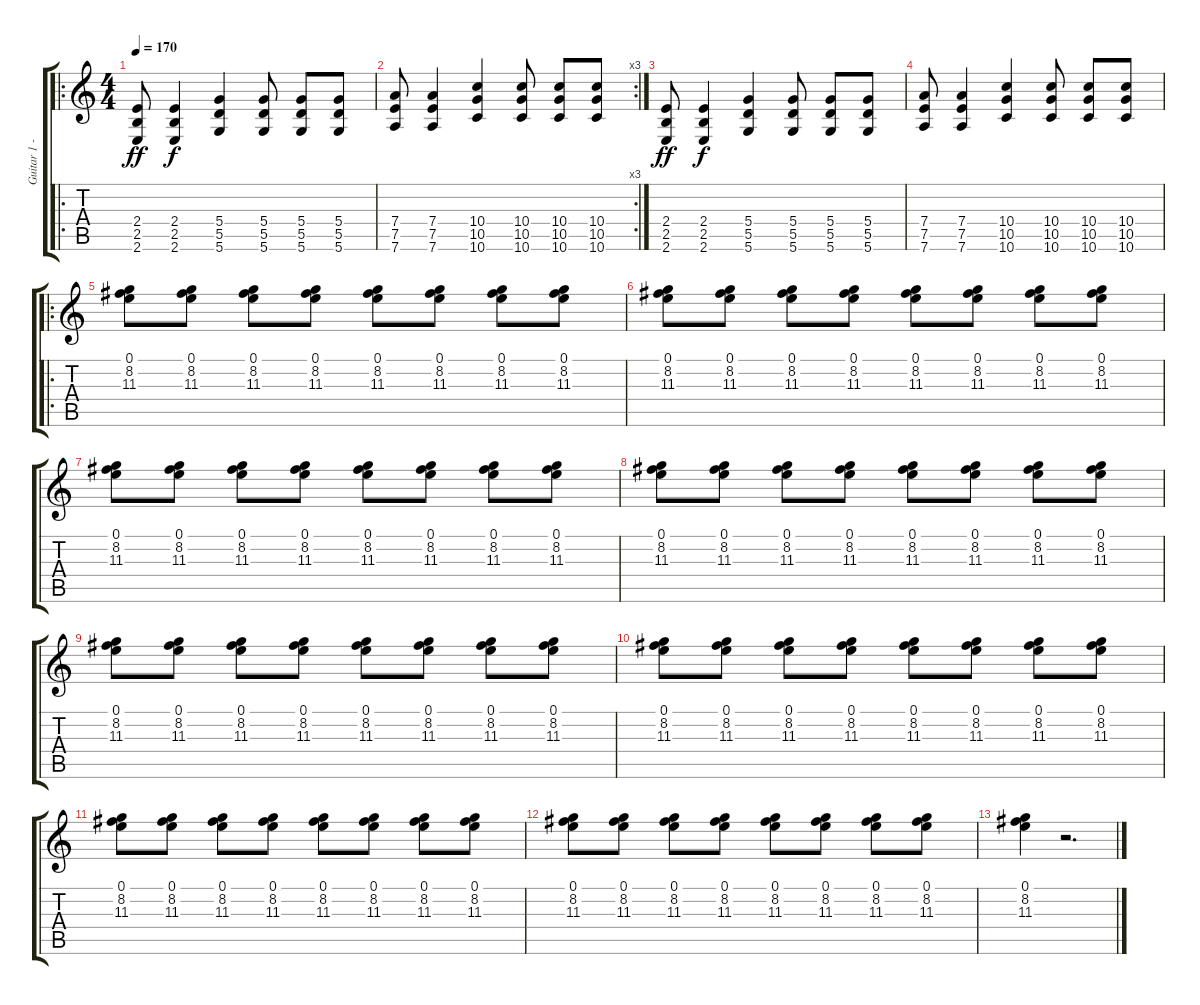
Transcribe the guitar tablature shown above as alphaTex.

\track ("Guitar 1 - Quinn Allman" "Guitar 1 -") {instrument overdrivenguitar}
\staff {score tabs}
\tuning (E4 B3 G3 D3 A2 D2) {hide}
\ro
\ts (4 4)
\tempo 170
\clef g2
\ks c
(2.4 2.5 2.6).8{dy ff volume 16} (2.4 2.5 2.6).4{dy f} (5.4 5.5 5.6).4 (5.4 5.5 5.6).8 (5.4 5.5 5.6).8 (5.4 5.5 5.6).8 |
\rc 3
(7.4 7.5 7.6).8 (7.4 7.5 7.6).4 (10.4 10.5 10.6).4 (10.4 10.5 10.6).8 (10.4 10.5 10.6).8 (10.4 10.5 10.6).8 |
(2.4 2.5 2.6).8{dy ff} (2.4 2.5 2.6).4{dy f} (5.4 5.5 5.6).4 (5.4 5.5 5.6).8 (5.4 5.5 5.6).8 (5.4 5.5 5.6).8 |
(7.4 7.5 7.6).8 (7.4 7.5 7.6).4 (10.4 10.5 10.6).4 (10.4 10.5 10.6).8 (10.4 10.5 10.6).8 (10.4 10.5 10.6).8 |
\ro
(0.1 8.2 11.3).8 (0.1 8.2 11.3).8 (0.1 8.2 11.3).8 (0.1 8.2 11.3).8 (0.1 8.2 11.3).8 (0.1 8.2 11.3).8 (0.1 8.2 11.3).8 (0.1 8.2 11.3).8 |
(0.1 8.2 11.3).8 (0.1 8.2 11.3).8 (0.1 8.2 11.3).8 (0.1 8.2 11.3).8 (0.1 8.2 11.3).8 (0.1 8.2 11.3).8 (0.1 8.2 11.3).8 (0.1 8.2 11.3).8 |
(0.1 8.2 11.3).8 (0.1 8.2 11.3).8 (0.1 8.2 11.3).8 (0.1 8.2 11.3).8 (0.1 8.2 11.3).8 (0.1 8.2 11.3).8 (0.1 8.2 11.3).8 (0.1 8.2 11.3).8 |
(0.1 8.2 11.3).8 (0.1 8.2 11.3).8 (0.1 8.2 11.3).8 (0.1 8.2 11.3).8 (0.1 8.2 11.3).8 (0.1 8.2 11.3).8 (0.1 8.2 11.3).8 (0.1 8.2 11.3).8 |
(0.1 8.2 11.3).8 (0.1 8.2 11.3).8 (0.1 8.2 11.3).8 (0.1 8.2 11.3).8 (0.1 8.2 11.3).8 (0.1 8.2 11.3).8 (0.1 8.2 11.3).8 (0.1 8.2 11.3).8 |
(0.1 8.2 11.3).8 (0.1 8.2 11.3).8 (0.1 8.2 11.3).8 (0.1 8.2 11.3).8 (0.1 8.2 11.3).8 (0.1 8.2 11.3).8 (0.1 8.2 11.3).8 (0.1 8.2 11.3).8 |
(0.1 8.2 11.3).8 (0.1 8.2 11.3).8 (0.1 8.2 11.3).8 (0.1 8.2 11.3).8 (0.1 8.2 11.3).8 (0.1 8.2 11.3).8 (0.1 8.2 11.3).8 (0.1 8.2 11.3).8 |
(0.1 8.2 11.3).8 (0.1 8.2 11.3).8 (0.1 8.2 11.3).8 (0.1 8.2 11.3).8 (0.1 8.2 11.3).8 (0.1 8.2 11.3).8 (0.1 8.2 11.3).8 (0.1 8.2 11.3).8 |
(0.1 8.2 11.3).4 r.2{d}
